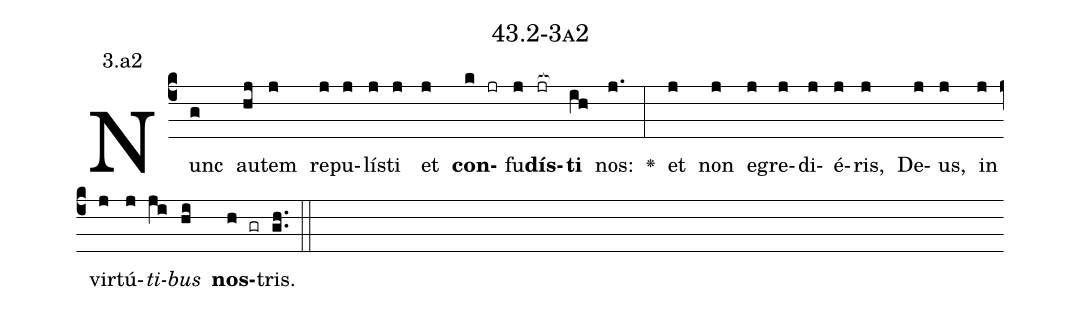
name: 43.2-3a2;
annotation: 3.a2;
%%
(c4)Nunc(g) au(hj)tem(j) re(j)pu(j)lís(j)ti(j) et(j) <b>con</b>(k jr)fu(j)<b>dís</b>(jr[ocb:1{])<b>ti</b>(ih[ocb:0}]) nos:(j.) <v>\greheightstar</v>(:) et(j) non(j) e(j)gre(j)di(j)é(j)ris,(j) De(j)us,(j) in(j) vir(j)tú(j)<i>ti</i>(ji)<i>bus</i>(hi) <b>nos</b>(h gr)tris.(gh..) (::)


%E(j) u(j) o(ji) u(hi) a(h) e.(gh..) (::)
